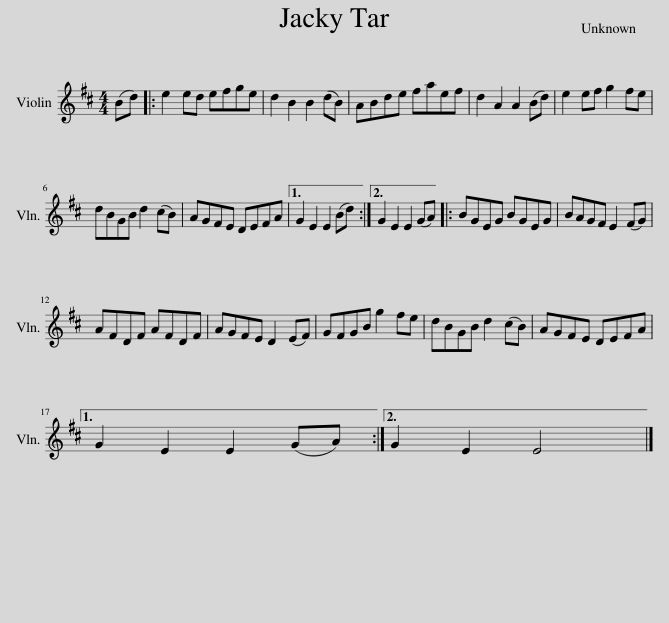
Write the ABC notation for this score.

X:1
L:1/8
M:4/4
I:linebreak $
K:D
V:1 treble
V:1
 (Bd) |: e2 ed efge | d2 B2 B2 (dB) | ABde faef | d2 A2 A2 (Bd) | %5
 e2 ef g2 fe |$ dBGB d2 (cB) | AGFE DEFA |1 G2 E2 E2 (Bd) :|2 G2 E2 E2 (GA) |: %10
 BGEG BGEG | BAGF E2 (FG) |$ AFDF AFDF | AGFE D2 (EF) | GFGB g2 fe | %15
 dBGB d2 (cB) | AGFE DEFA |1$ G2 E2 E2 (GA) :|2 G2 E2 E4 |] %19
